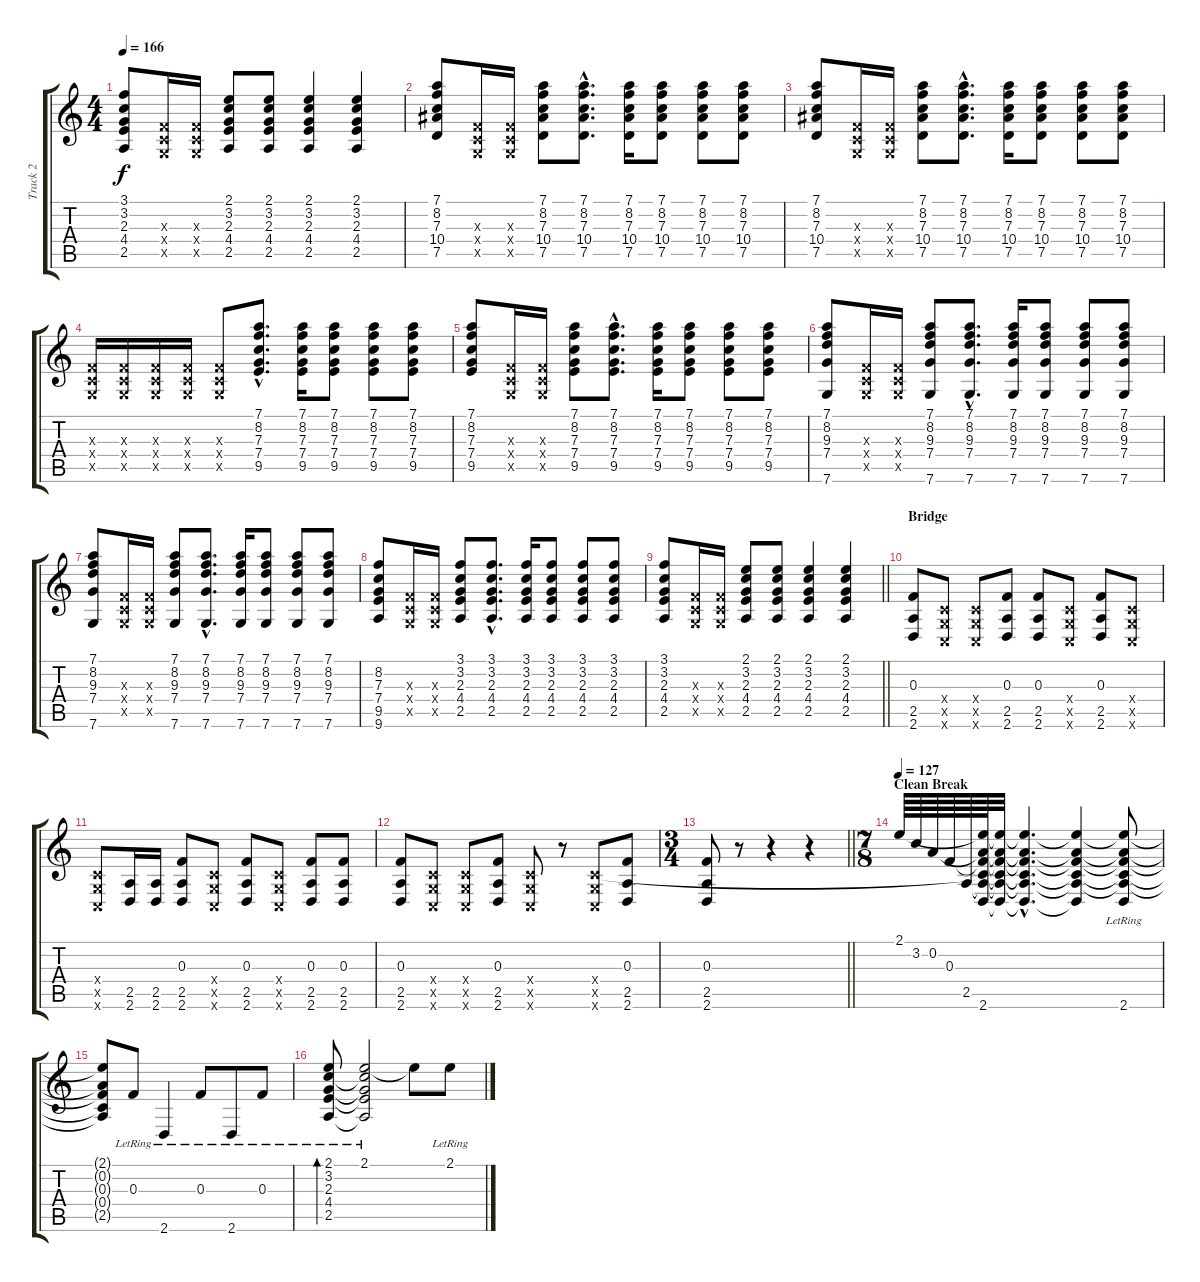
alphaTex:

\track ("Track 2" "Track 2") {instrument electricguitarjazz}
\staff {score tabs}
\tuning (D4 A3 F3 C3 G2 C2) {hide}
\ts (4 4)
\tempo 166
\clef g2
\ks c
(3.1 3.2 2.3 4.4 2.5).8{dy f} (0.3{x} 0.4{x} 0.5{x}).16 (0.3{x} 0.4{x} 0.5{x}).16 (2.1 3.2 2.3 4.4 2.5).8 (2.1 3.2 2.3 4.4 2.5).8 (2.1 3.2 2.3 4.4 2.5).4 (2.1 3.2 2.3 4.4 2.5).4 |
(7.1 8.2 7.3 10.4 7.5).8 (0.3{x} 0.4{x} 0.5{x}).16 (0.3{x} 0.4{x} 0.5{x}).16 (7.1 8.2 7.3 10.4 7.5).8 (7.1{hac} 8.2{hac} 7.3{hac} 10.4{hac} 7.5{hac}).8{d} (7.1 8.2 7.3 10.4 7.5).16 (7.1 8.2 7.3 10.4 7.5).8 (7.1 8.2 7.3 10.4 7.5).8 (7.1 8.2 7.3 10.4 7.5).8 |
(7.1 8.2 7.3 10.4 7.5).8 (0.3{x} 0.4{x} 0.5{x}).16 (0.3{x} 0.4{x} 0.5{x}).16 (7.1 8.2 7.3 10.4 7.5).8 (7.1{hac} 8.2{hac} 7.3{hac} 10.4{hac} 7.5{hac}).8{d} (7.1 8.2 7.3 10.4 7.5).16 (7.1 8.2 7.3 10.4 7.5).8 (7.1 8.2 7.3 10.4 7.5).8 (7.1 8.2 7.3 10.4 7.5).8 |
(0.3{x} 0.4{x} 0.5{x}).16 (0.3{x} 0.4{x} 0.5{x}).16 (0.3{x} 0.4{x} 0.5{x}).16 (0.3{x} 0.4{x} 0.5{x}).16 (0.3{x} 0.4{x} 0.5{x}).8 (7.1{hac} 8.2{hac} 7.3{hac} 7.4{hac} 9.5{hac}).8{d} (7.1 8.2 7.3 7.4 9.5).16 (7.1 8.2 7.3 7.4 9.5).8 (7.1 8.2 7.3 7.4 9.5).8 (7.1 8.2 7.3 7.4 9.5).8 |
(7.1 8.2 7.3 7.4 9.5).8 (0.3{x} 0.4{x} 0.5{x}).16 (0.3{x} 0.4{x} 0.5{x}).16 (7.1 8.2 7.3 7.4 9.5).8 (7.1{hac} 8.2{hac} 7.3{hac} 7.4{hac} 9.5{hac}).8{d} (7.1 8.2 7.3 7.4 9.5).16 (7.1 8.2 7.3 7.4 9.5).8 (7.1 8.2 7.3 7.4 9.5).8 (7.1 8.2 7.3 7.4 9.5).8 |
(7.1 8.2 9.3 7.4 7.6).8 (0.3{x} 0.4{x} 0.5{x}).16 (0.3{x} 0.4{x} 0.5{x}).16 (7.1 8.2 9.3 7.4 7.6).8 (7.1{hac} 8.2{hac} 9.3{hac} 7.4{hac} 7.6{hac}).8{d} (7.1 8.2 9.3 7.4 7.6).16 (7.1 8.2 9.3 7.4 7.6).8 (7.1 8.2 9.3 7.4 7.6).8 (7.1 8.2 9.3 7.4 7.6).8 |
(7.1 8.2 9.3 7.4 7.6).8 (0.3{x} 0.4{x} 0.5{x}).16 (0.3{x} 0.4{x} 0.5{x}).16 (7.1 8.2 9.3 7.4 7.6).8 (7.1{hac} 8.2{hac} 9.3{hac} 7.4{hac} 7.6{hac}).8{d} (7.1 8.2 9.3 7.4 7.6).16 (7.1 8.2 9.3 7.4 7.6).8 (7.1 8.2 9.3 7.4 7.6).8 (7.1 8.2 9.3 7.4 7.6).8 |
(8.2 7.3 7.4 9.5 9.6).8 (0.3{x} 0.4{x} 0.5{x}).16 (0.3{x} 0.4{x} 0.5{x}).16 (3.1 3.2 2.3 4.4 2.5).8 (3.1{hac} 3.2{hac} 2.3{hac} 4.4{hac} 2.5{hac}).8{d} (3.1 3.2 2.3 4.4 2.5).16 (3.1 3.2 2.3 4.4 2.5).8 (3.1 3.2 2.3 4.4 2.5).8 (3.1 3.2 2.3 4.4 2.5).8 |
\barLineRight lightlight
(3.1 3.2 2.3 4.4 2.5).8 (0.3{x} 0.4{x} 0.5{x}).16 (0.3{x} 0.4{x} 0.5{x}).16 (2.1 3.2 2.3 4.4 2.5).8 (2.1 3.2 2.3 4.4 2.5).8 (2.1 3.2 2.3 4.4 2.5).4 (2.1 3.2 2.3 4.4 2.5).4 |
\section ("" "Bridge")
(0.3 2.5 2.6).8 (0.4{x} 0.5{x} 0.6{x}).8 (0.4{x} 0.5{x} 0.6{x}).8 (0.3 2.5 2.6).8 (0.3 2.5 2.6).8 (0.4{x} 0.5{x} 0.6{x}).8 (0.3 2.5 2.6).8 (0.4{x} 0.5{x} 0.6{x}).8 |
(0.4{x} 0.5{x} 0.6{x}).8 (2.5 2.6).16 (2.5 2.6).16 (0.3 2.5 2.6).8 (0.4{x} 0.5{x} 0.6{x}).8 (0.3 2.5 2.6).8 (0.4{x} 0.5{x} 0.6{x}).8 (0.3 2.5 2.6).8 (0.3 2.5 2.6).8 |
(0.3 2.5 2.6).8 (0.4{x} 0.5{x} 0.6{x}).8 (0.4{x} 0.5{x} 0.6{x}).8 (0.3 2.5 2.6).8 (0.4{x} 0.5{x} 0.6{x}).8 r.8 (0.4{x} 0.5{x} 0.6{x}).8 (0.3 2.5 2.6).8 |
\ts (3 4)
\barLineRight lightlight
(0.3 2.5 2.6).8 r.8 r.4 r.4 |
\ts (7 8)
\section ("" "Clean Break")
\tempo 127
2.1.64{instrument electricguitarjazz} 3.2.64 0.2.64 0.3.64 2.5.64 (2.1{t} 0.2{t} 0.3{t} 0.4{t} 2.5{t} 2.6).64 (2.1{t} 0.2{t} 0.3{t} 0.4{t} 2.5{t} 2.6{t}).32 (2.1{hac t} 0.2{hac t} 0.3{hac t} 0.4{hac t} 2.5{hac t} 2.6{hac t}).4{d} (2.1{t} 0.2{t} 0.3{t} 0.4{t} 2.5{t} 2.6{t}).4 (2.1{t} 0.2{t} 0.3{t} 0.4{t} 2.5{t} 2.6{lr}).8 |
(2.1{t} 0.2{t} 0.3{t} 0.4{t} 2.5{t}).8 0.3{lr}.8 2.6{lr}.4 0.3{lr}.8 2.6{lr}.8 0.3{lr}.8 |
(2.1{lr} 3.2{lr} 2.3{lr} 4.4{lr} 2.5{lr}).8{bd 120} (2.1{lr} 3.2{t} 2.3{t} 4.4{t} 2.5{t}).2 2.1{t}.8 2.1{lr}.8
